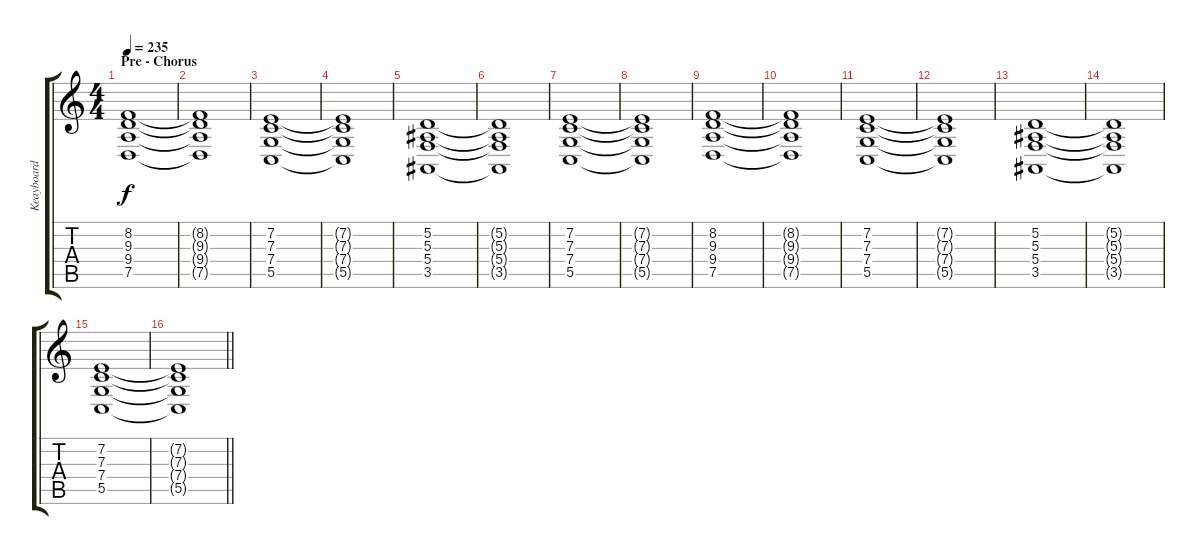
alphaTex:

\track ("Keayboard (Rythm)" "Keayboard ") {instrument stringensemble2}
\staff {score tabs}
\tuning (D4 A3 F3 C3 G2 C2) {hide}
\ts (4 4)
\section ("" "Pre - Chorus")
\tempo 235
\clef g2
\ks c
(8.2 9.3 9.4 7.5).1{dy f volume 9 balance 5 instrument stringensemble2} |
(8.2{t} 9.3{t} 9.4{t} 7.5{t}).1 |
(7.2 7.3 7.4 5.5).1 |
(7.2{t} 7.3{t} 7.4{t} 5.5{t}).1 |
(5.2 5.3 5.4 3.5).1 |
(5.2{t} 5.3{t} 5.4{t} 3.5{t}).1 |
(7.2 7.3 7.4 5.5).1 |
(7.2{t} 7.3{t} 7.4{t} 5.5{t}).1 |
(8.2 9.3 9.4 7.5).1 |
(8.2{t} 9.3{t} 9.4{t} 7.5{t}).1 |
(7.2 7.3 7.4 5.5).1 |
(7.2{t} 7.3{t} 7.4{t} 5.5{t}).1 |
(5.2 5.3 5.4 3.5).1 |
(5.2{t} 5.3{t} 5.4{t} 3.5{t}).1 |
(7.2 7.3 7.4 5.5).1 |
\barLineRight lightlight
(7.2{t} 7.3{t} 7.4{t} 5.5{t}).1
